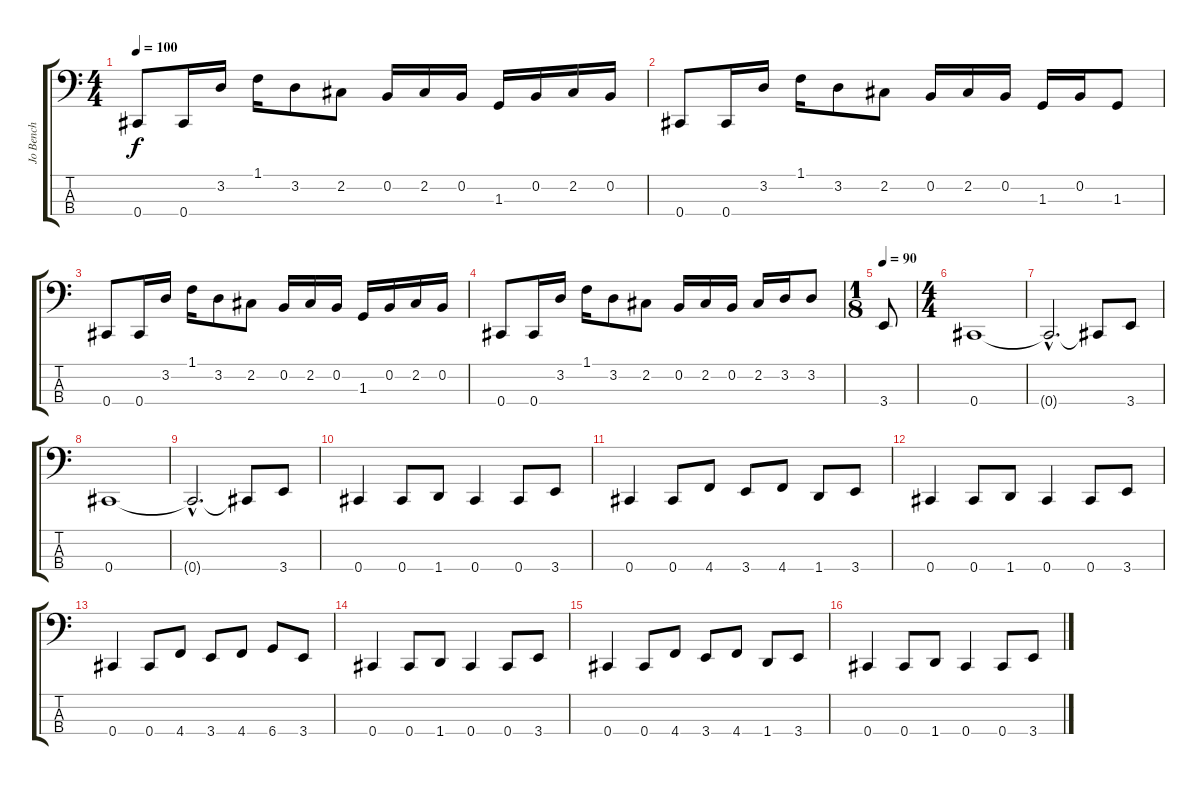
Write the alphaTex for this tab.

\track ("Jo Bench" "Jo Bench") {instrument electricbassfinger}
\staff {score tabs}
\tuning (E2 B1 Gb1 Db1) {hide}
\ts (4 4)
\tempo 100
\clef f4
\ks c
0.4.8{dy f} 0.4.16 3.2.16 1.1.16 3.2.8 2.2.8 0.2.16 2.2.16 0.2.16 1.3.16 0.2.16 2.2.16 0.2.16 |
0.4.8 0.4.16 3.2.16 1.1.16 3.2.8 2.2.8 0.2.16 2.2.16 0.2.16 1.3.16 0.2.16 1.3.8 |
0.4.8 0.4.16 3.2.16 1.1.16 3.2.8 2.2.8 0.2.16 2.2.16 0.2.16 1.3.16 0.2.16 2.2.16 0.2.16 |
0.4.8 0.4.16 3.2.16 1.1.16 3.2.8 2.2.8 0.2.16 2.2.16 0.2.16 2.2.16 3.2.16 3.2.8 |
\ts (1 8)
\tempo 90
3.4.8 |
\ts (4 4)
0.4.1 |
0.4{hac t}.2{d} 0.4{t}.8 3.4.8 |
0.4.1 |
0.4{hac t}.2{d} 0.4{t}.8 3.4.8 |
0.4.4 0.4.8 1.4.8 0.4.4 0.4.8 3.4.8 |
0.4.4 0.4.8 4.4.8 3.4.8 4.4.8 1.4.8 3.4.8 |
0.4.4 0.4.8 1.4.8 0.4.4 0.4.8 3.4.8 |
0.4.4 0.4.8 4.4.8 3.4.8 4.4.8 6.4.8 3.4.8 |
0.4.4 0.4.8 1.4.8 0.4.4 0.4.8 3.4.8 |
0.4.4 0.4.8 4.4.8 3.4.8 4.4.8 1.4.8 3.4.8 |
0.4.4 0.4.8 1.4.8 0.4.4 0.4.8 3.4.8
